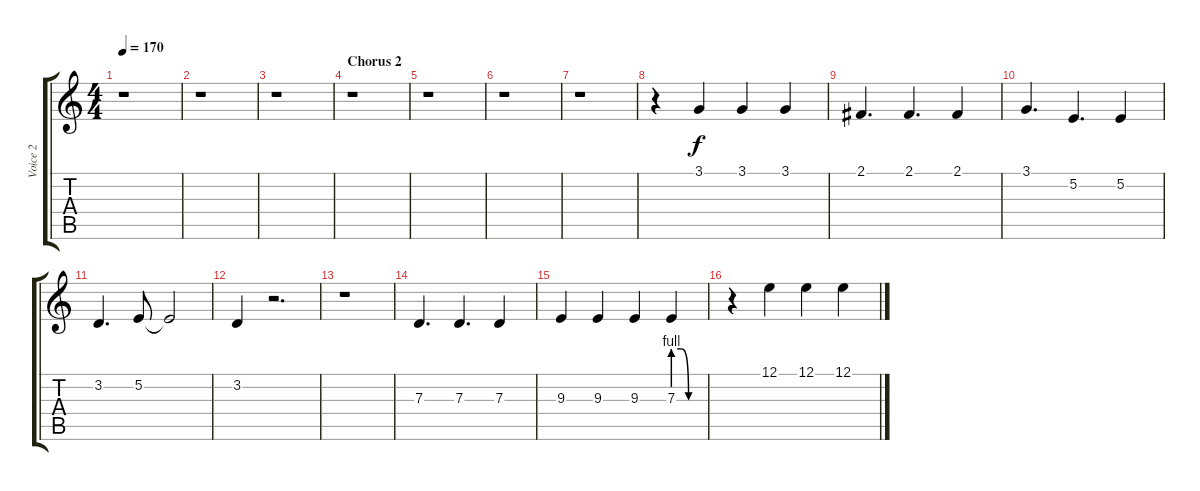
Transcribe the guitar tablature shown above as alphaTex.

\track ("Voice 2" "Voice 2") {instrument oboe}
\staff {score tabs}
\tuning (E4 B3 G3 D3 A2 E2) {hide}
\ts (4 4)
\tempo 170
\clef g2
\ks c
r.1{dy f} |
r.1 |
r.1 |
\section ("" "Chorus 2")
r.1 |
r.1 |
r.1 |
r.1 |
r.4 3.1.4 3.1.4 3.1.4 |
2.1.4{d} 2.1.4{d} 2.1.4 |
3.1.4{d} 5.2.4{d} 5.2.4 |
3.2.4{d} 5.2.8 5.2{t}.2 |
3.2.4 r.2{d} |
r.1 |
7.3.4{d} 7.3.4{d} 7.3.4 |
9.3.4 9.3.4 9.3.4 7.3{be (custom 0 4 15 4 30 0 60 0)}.4 |
r.4 12.1.4 12.1.4 12.1.4
